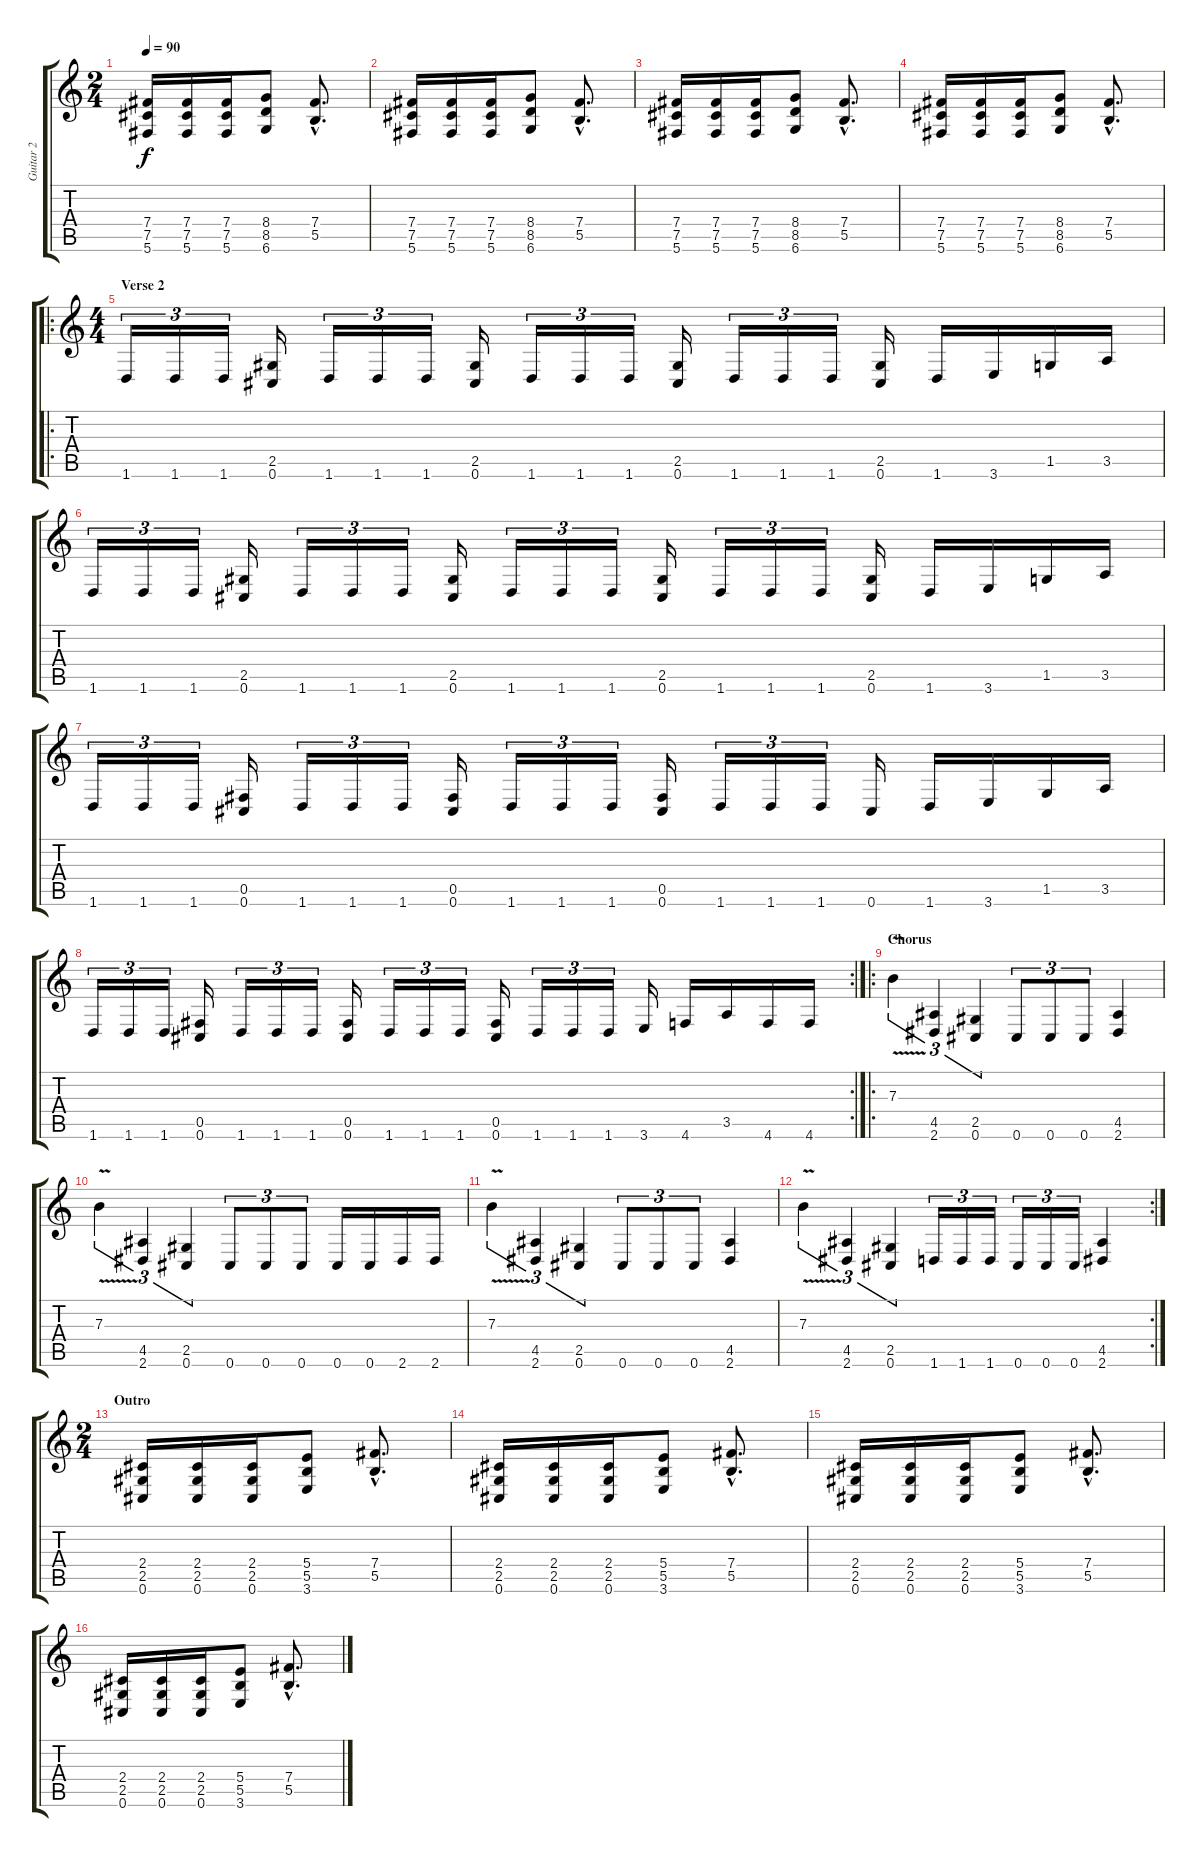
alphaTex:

\track ("Guitar 2" "Guitar 2") {instrument overdrivenguitar}
\staff {score tabs}
\tuning (Db4 Ab3 E3 B2 Gb2 Db2) {hide}
\ts (2 4)
\tempo 90
\clef g2
\ks c
(7.4 7.5 5.6).16{dy f} (7.4 7.5 5.6).16 (7.4 7.5 5.6).16 (8.4 8.5 6.6).8 (7.4{hac} 5.5{hac}).8{d} |
(7.4 7.5 5.6).16 (7.4 7.5 5.6).16 (7.4 7.5 5.6).16 (8.4 8.5 6.6).8 (7.4{hac} 5.5{hac}).8{d} |
(7.4 7.5 5.6).16 (7.4 7.5 5.6).16 (7.4 7.5 5.6).16 (8.4 8.5 6.6).8 (7.4{hac} 5.5{hac}).8{d} |
(7.4 7.5 5.6).16 (7.4 7.5 5.6).16 (7.4 7.5 5.6).16 (8.4 8.5 6.6).8 (7.4{hac} 5.5{hac}).8{d} |
\ro
\ts (4 4)
\section ("" "Verse 2")
1.6.16{tu (3 2)} 1.6.16{tu (3 2)} 1.6.16{tu (3 2)} (2.5 0.6).16 1.6.16{tu (3 2)} 1.6.16{tu (3 2)} 1.6.16{tu (3 2)} (2.5 0.6).16 1.6.16{tu (3 2)} 1.6.16{tu (3 2)} 1.6.16{tu (3 2)} (2.5 0.6).16 1.6.16{tu (3 2)} 1.6.16{tu (3 2)} 1.6.16{tu (3 2)} (2.5 0.6).16 1.6.16 3.6.16 1.5.16 3.5.16 |
1.6.16{tu (3 2)} 1.6.16{tu (3 2)} 1.6.16{tu (3 2)} (2.5 0.6).16 1.6.16{tu (3 2)} 1.6.16{tu (3 2)} 1.6.16{tu (3 2)} (2.5 0.6).16 1.6.16{tu (3 2)} 1.6.16{tu (3 2)} 1.6.16{tu (3 2)} (2.5 0.6).16 1.6.16{tu (3 2)} 1.6.16{tu (3 2)} 1.6.16{tu (3 2)} (2.5 0.6).16 1.6.16 3.6.16 1.5.16 3.5.16 |
1.6.16{tu (3 2)} 1.6.16{tu (3 2)} 1.6.16{tu (3 2)} (0.5 0.6).16 1.6.16{tu (3 2)} 1.6.16{tu (3 2)} 1.6.16{tu (3 2)} (0.5 0.6).16 1.6.16{tu (3 2)} 1.6.16{tu (3 2)} 1.6.16{tu (3 2)} (0.5 0.6).16 1.6.16{tu (3 2)} 1.6.16{tu (3 2)} 1.6.16{tu (3 2)} 0.6.16 1.6.16 3.6.16 1.5.16 3.5.16 |
\rc 2
1.6.16{tu (3 2)} 1.6.16{tu (3 2)} 1.6.16{tu (3 2)} (0.5 0.6).16 1.6.16{tu (3 2)} 1.6.16{tu (3 2)} 1.6.16{tu (3 2)} (0.5 0.6).16 1.6.16{tu (3 2)} 1.6.16{tu (3 2)} 1.6.16{tu (3 2)} (0.5 0.6).16 1.6.16{tu (3 2)} 1.6.16{tu (3 2)} 1.6.16{tu (3 2)} 3.6.16 4.6.16 3.5.16 4.6.16 4.6.16 |
\ro
\section ("" "Chorus")
7.3{v}.4{tu (3 2)} (4.5 2.6).4{tu (3 2)} (2.5 0.6).4{tu (3 2)} 0.6.8{tu (3 2)} 0.6.8{tu (3 2)} 0.6.8{tu (3 2)} (4.5 2.6).4 |
7.3{v}.4{tu (3 2)} (4.5 2.6).4{tu (3 2)} (2.5 0.6).4{tu (3 2)} 0.6.8{tu (3 2)} 0.6.8{tu (3 2)} 0.6.8{tu (3 2)} 0.6.16 0.6.16 2.6.16 2.6.16 |
7.3{v}.4{tu (3 2)} (4.5 2.6).4{tu (3 2)} (2.5 0.6).4{tu (3 2)} 0.6.8{tu (3 2)} 0.6.8{tu (3 2)} 0.6.8{tu (3 2)} (4.5 2.6).4 |
\rc 2
7.3{v}.4{tu (3 2)} (4.5 2.6).4{tu (3 2)} (2.5 0.6).4{tu (3 2)} 1.6.16{tu (3 2)} 1.6.16{tu (3 2)} 1.6.16{tu (3 2)} 0.6.16{tu (3 2)} 0.6.16{tu (3 2)} 0.6.16{tu (3 2)} (4.5 2.6).4 |
\ts (2 4)
\section ("" "Outro")
(2.4 2.5 0.6).16 (2.4 2.5 0.6).16 (2.4 2.5 0.6).16 (5.4 5.5 3.6).8 (7.4{hac} 5.5{hac}).8{d} |
(2.4 2.5 0.6).16 (2.4 2.5 0.6).16 (2.4 2.5 0.6).16 (5.4 5.5 3.6).8 (7.4{hac} 5.5{hac}).8{d} |
(2.4 2.5 0.6).16 (2.4 2.5 0.6).16 (2.4 2.5 0.6).16 (5.4 5.5 3.6).8 (7.4{hac} 5.5{hac}).8{d} |
(2.4 2.5 0.6).16 (2.4 2.5 0.6).16 (2.4 2.5 0.6).16 (5.4 5.5 3.6).8 (7.4{hac} 5.5{hac}).8{d}
